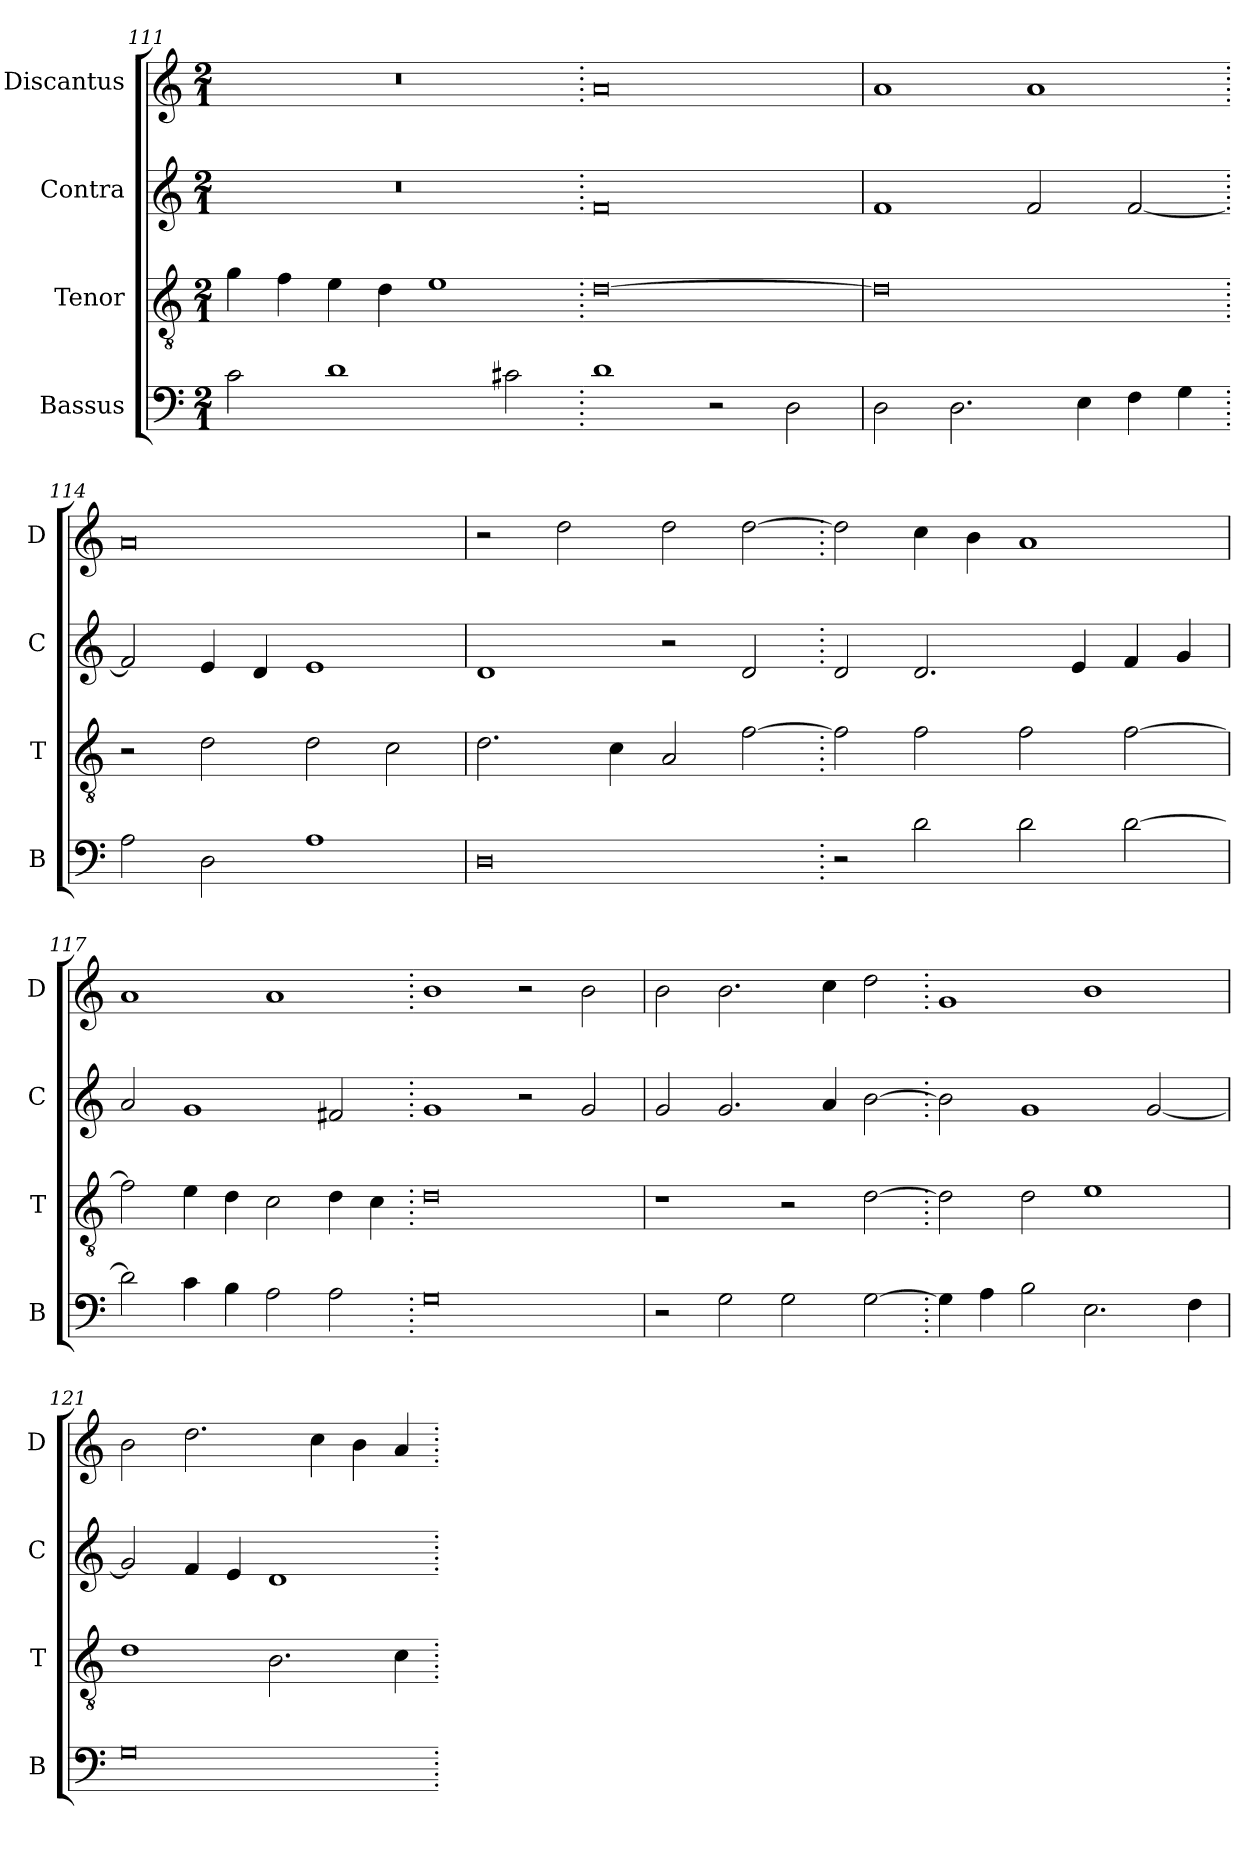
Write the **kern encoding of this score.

**kern	**kern	**kern	**kern
*part4	*part3	*part2	*part1
*staff4	*staff3	*staff2	*staff1
*I"Bassus	*I"Tenor	*I"Contra	*I"Discantus
*I'B	*I'T	*I'C	*I'D
*clefF4	*clefGv2	*clefG2	*clefG2
*k[]	*k[]	*k[]	*k[]
*M2/1	*M2/1	*M2/1	*M2/1
=111	=111	=111	=111
2c\	4g\	0r	0r
.	4f\	.	.
1d	4e\	.	.
.	4d\	.	.
.	1e	.	.
2c#X\	.	.	.
=112.	=112.	=112.	=112.
1d	[0d	0f	0a
2r	.	.	.
2D\	.	.	.
=113	=113	=113	=113
2D\	0d]	1f	1a
2.D\	.	.	.
.	.	2f/	1a
4E\	.	.	.
4F\	.	[2f/	.
4G\	.	.	.
=114.	=114.	=114.	=114.
2A\	2r	2f/]	0a
2D\	2d\	4e/	.
.	.	4d/	.
1A	2d\	1e	.
.	2c\	.	.
=115	=115	=115	=115
0D	2.d\	1d	2r
.	.	.	2dd\
.	4c\	.	.
.	2A/	2r	2dd\
.	[2f\	2d/	[2dd\
=116.	=116.	=116.	=116.
2r	2f\]	2d/	2dd\]
2d\	2f\	2.d/	4cc\
.	.	.	4b\
2d\	2f\	.	1a
.	.	4e/	.
[2d\	[2f\	4f/	.
.	.	4g/	.
=117	=117	=117	=117
2d\]	2f\]	2a/	1a
4c\	4e\	1g	.
4B\	4d\	.	.
2A\	2c\	.	1a
2A\	4d\	2f#X/	.
.	4c\	.	.
=118.	=118.	=118.	=118.
0G	0d	1g	1b
.	.	2r	2r
.	.	2g/	2b\
=119	=119	=119	=119
2r	1r	2g/	2b\
2G\	.	2.g/	2.b\
2G\	2r	.	.
.	.	4a/	4cc\
[2G\	[2d\	[2b\	2dd\
=120.	=120.	=120.	=120.
4G\]	2d\]	2b\]	1g
4A\	.	.	.
2B\	2d\	1g	.
2.E\	1e	.	1b
.	.	[2g/	.
4F\	.	.	.
=121	=121	=121	=121
0G	1d	2g/]	2b\
.	.	4f/	2.dd\
.	.	4e/	.
.	2.B\	1d	.
.	.	.	4cc\
.	.	.	4b\
.	4c\	.	4a/
=.	=.	=.	=.
*-	*-	*-	*-
